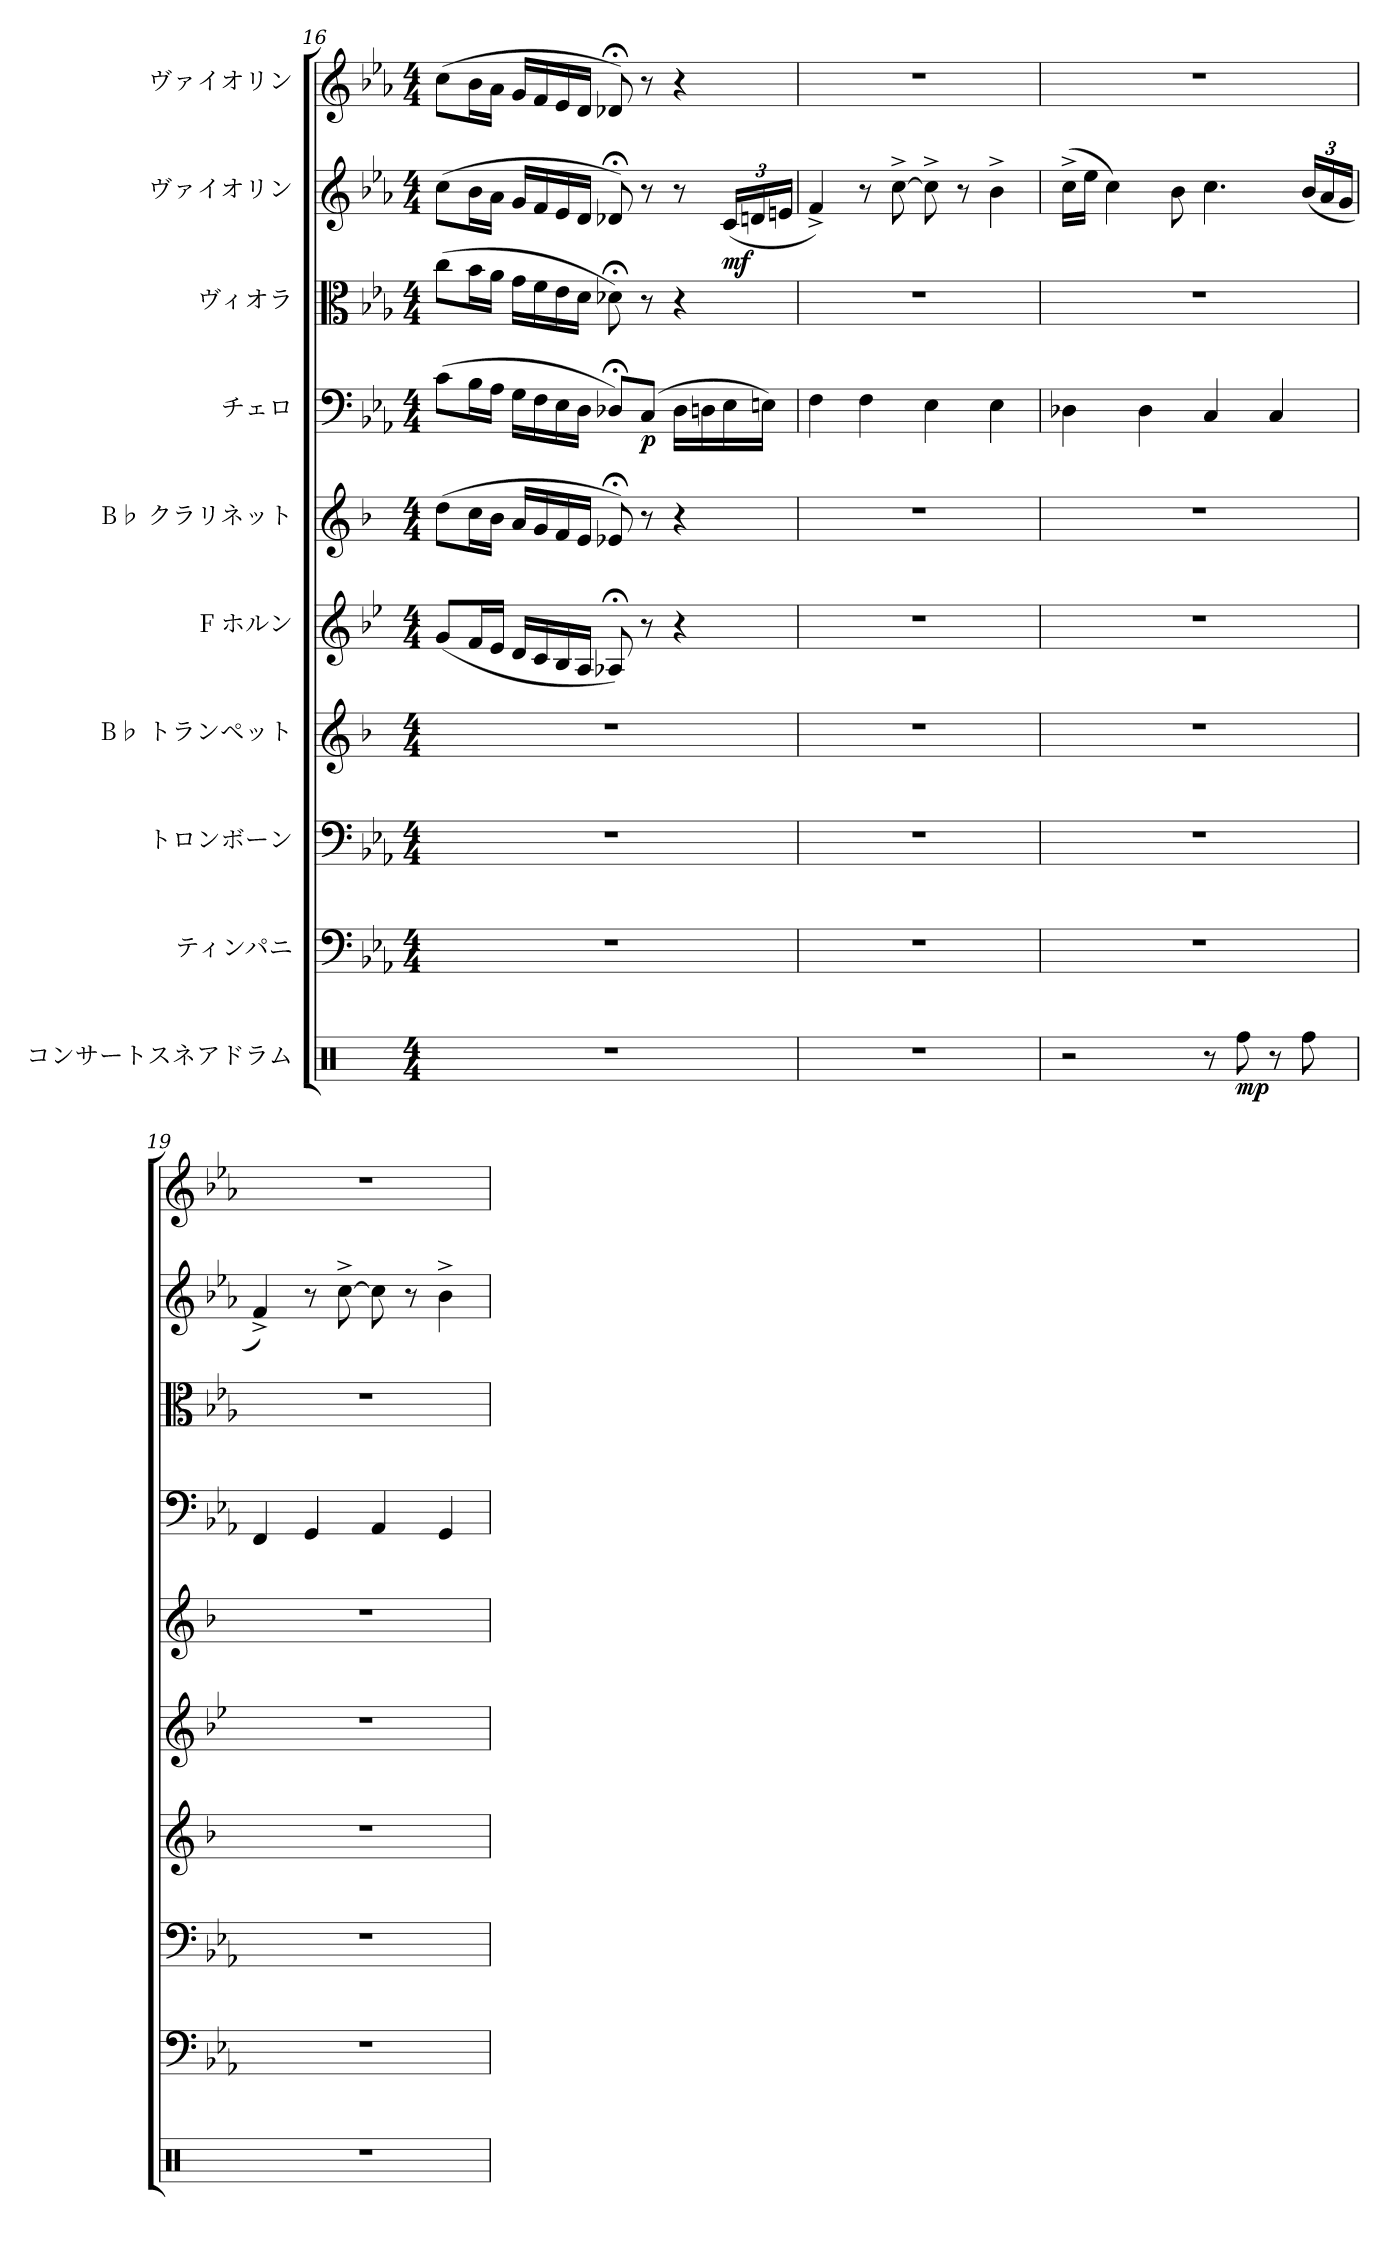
**kern	**dynam	**kern	**kern	**kern	**kern	**kern	**kern	**dynam	**kern	**kern	**dynam	**kern
*part10	*part10	*part9	*part8	*part7	*part6	*part5	*part4	*part4	*part3	*part2	*part2	*part1
*staff10	*staff10	*staff9	*staff8	*staff7	*staff6	*staff5	*staff4	*staff4	*staff3	*staff2	*staff2	*staff1
*I"コンサートスネアドラム	*	*I"ティンパニ	*I"トロンボーン	*I"B♭ トランペット	*I"F ホルン	*I"B♭ クラリネット	*I"チェロ	*	*I"ヴィオラ	*I"ヴァイオリン	*	*I"ヴァイオリン
*clefX	*	*clefF4	*clefF4	*clefG2	*clefG2	*clefG2	*clefF4	*	*clefC3	*clefG2	*	*clefG2
*	*	*	*	*ITrd1c2	*ITrd4c7	*ITrd1c2	*	*	*	*	*	*
*k[]	*	*k[b-e-a-]	*k[b-e-a-]	*k[b-e-a-]	*k[b-e-a-]	*k[b-e-a-]	*k[b-e-a-]	*	*k[b-e-a-]	*k[b-e-a-]	*	*k[b-e-a-]
*M4/4	*	*M4/4	*M4/4	*M4/4	*M4/4	*M4/4	*M4/4	*	*M4/4	*M4/4	*	*M4/4
=16	=16	=16	=16	=16	=16	=16	=16	=16	=16	=16	=16	=16
1r	.	1r	1r	1r	(<8c/L	(>8cc\L	(>8c\L	.	(>8cc\L	(>8cc\L	.	(>8cc\L
.	.	.	.	.	16B-/L	16b-\L	16B-\L	.	16b-\L	16b-\L	.	16b-\L
.	.	.	.	.	16A-/JJ	16a-\JJ	16A-\JJ	.	16a-\JJ	16a-\JJ	.	16a-\JJ
.	.	.	.	.	16G/LL	16g/LL	16G\LL	.	16g\LL	16g/LL	.	16g/LL
.	.	.	.	.	16F/	16f/	16F\	.	16f\	16f/	.	16f/
.	.	.	.	.	16E-/	16e-/	16E-\	.	16e-\	16e-/	.	16e-/
.	.	.	.	.	16D/JJ	16d/JJ	16D\JJ	.	16d\JJ	16d/JJ	.	16d/JJ
.	.	.	.	.	8D-X;</)	8d-X;</)	8D-X;</L)	.	8d-X;<\)	8d-X;</)	.	8d-X;</)
!	!	!	!	!	!	!	!	!LO:DY:b	!	!	!	!
.	.	.	.	.	8r	8r	(>8C/J	p	8r	8r	.	8r
.	.	.	.	.	4r	4r	16D-\LL	.	4r	8r	.	4r
.	.	.	.	.	.	.	16Dn\	.	.	.	.	.
*	*	*	*	*	*	*	*	*	*	*Xbrackettup	*	*
!	!	!	!	!	!	!	!	!	!	!	!LO:DY:b	!
.	.	.	.	.	.	.	16E-\	.	.	(<24c/LL	mf	.
.	.	.	.	.	.	.	.	.	.	24dn/	.	.
.	.	.	.	.	.	.	16En\JJ)	.	.	.	.	.
.	.	.	.	.	.	.	.	.	.	24en/JJ	.	.
=17	=17	=17	=17	=17	=17	=17	=17	=17	=17	=17	=17	=17
1r	.	1r	1r	1r	1r	1r	4F\	.	1r	4f^/)	.	1r
.	.	.	.	.	.	.	4F\	.	.	8r	.	.
.	.	.	.	.	.	.	.	.	.	[8cc^\	.	.
.	.	.	.	.	.	.	4E-\	.	.	8cc^\]	.	.
.	.	.	.	.	.	.	.	.	.	8r	.	.
.	.	.	.	.	.	.	4E-\	.	.	4b-^\	.	.
!!LO:PB:g=z
=18	=18	=18	=18	=18	=18	=18	=18	=18	=18	=18	=18	=18
2r	.	1r	1r	1r	1r	1r	4D-X\	.	1r	(>16cc^\LL	.	1r
.	.	.	.	.	.	.	.	.	.	16ee-\JJ	.	.
.	.	.	.	.	.	.	.	.	.	4cc\)	.	.
.	.	.	.	.	.	.	4D-\	.	.	.	.	.
.	.	.	.	.	.	.	.	.	.	8b-\	.	.
8r	.	.	.	.	.	.	4C/	.	.	4.cc\	.	.
!	!LO:DY:b	!	!	!	!	!	!	!	!	!	!	!
8Rff\	mp	.	.	.	.	.	.	.	.	.	.	.
8r	.	.	.	.	.	.	4C/	.	.	.	.	.
8Rff\	.	.	.	.	.	.	.	.	.	(<24b-/LL	.	.
.	.	.	.	.	.	.	.	.	.	24a-/	.	.
.	.	.	.	.	.	.	.	.	.	24g/JJ	.	.
=19	=19	=19	=19	=19	=19	=19	=19	=19	=19	=19	=19	=19
1r	.	1r	1r	1r	1r	1r	4FF/	.	1r	4f^/)	.	1r
.	.	.	.	.	.	.	4GG/	.	.	8r	.	.
.	.	.	.	.	.	.	.	.	.	[8cc^\	.	.
.	.	.	.	.	.	.	4AA-/	.	.	8cc\]	.	.
.	.	.	.	.	.	.	.	.	.	8r	.	.
.	.	.	.	.	.	.	4GG/	.	.	4b-^\	.	.
=	=	=	=	=	=	=	=	=	=	=	=	=
*-	*-	*-	*-	*-	*-	*-	*-	*-	*-	*-	*-	*-
